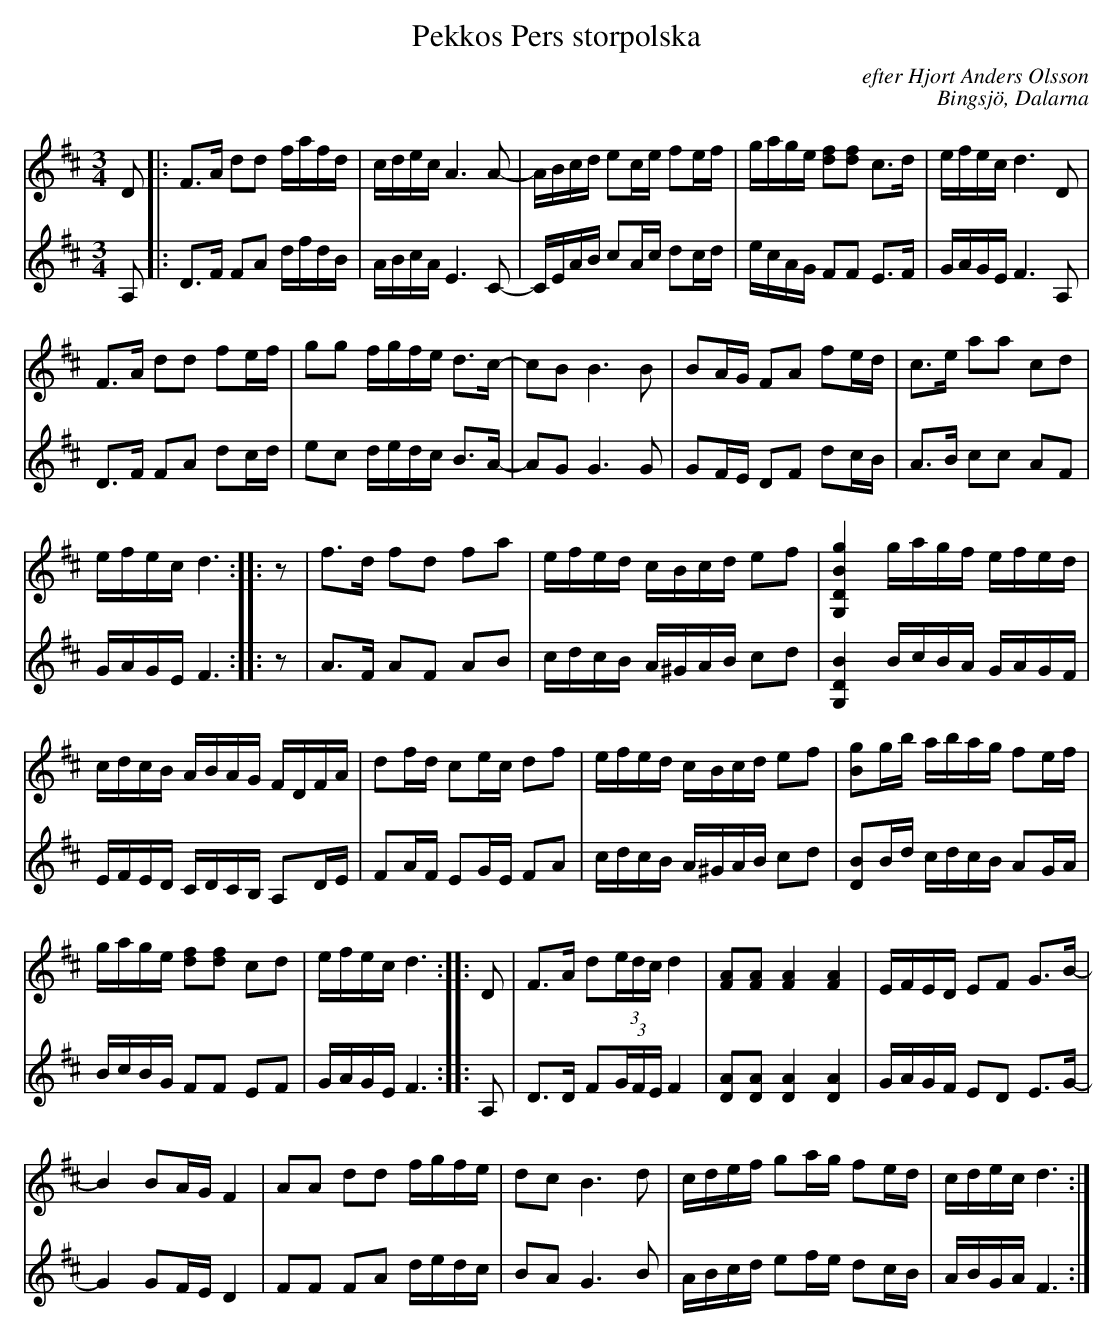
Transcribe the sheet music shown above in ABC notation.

X:1
T: Pekkos Pers storpolska
C: efter Hjort Anders Olsson
C: Bingsjö, Dalarna
M: 3/4
L: 1/8
K: D
V:1
D |: F>A dd f/a/f/d/ | c/d/e/c/ A3 A-| A/B/c/d/ ec/e/ fe/f/ | g/a/g/e/ [df][df] c>d | e/f/e/c/ d3  D|
F>A dd fe/f/ | gg f/g/f/e/ d>c- | cB B3 B | BA/G/ FA fe/d/ | c>e aa cd |
e/f/e/c/ d3 :: z | f>d fd fa | e/f/e/d/ c/B/c/d/ ef | [G,2D2B2g2] g/a/g/f/ e/f/e/d/ |
c/d/c/B/ A/B/A/G/ F/D/F/A/ | df/d/ ce/c/ df | e/f/e/d/ c/B/c/d/ ef | [Bg]g/b/ a/b/a/g/ fe/f/ |
g/a/g/e/ [df][df] cd | e/f/e/c/ d3 :: D | F>A d(3e/d/c/ d2 | [FA][FA] [F2A2] [F2A2] | E/F/E/D/ EF G>B- |
B2 BA/G/ F2 | AA dd f/g/f/e/ | dc B3 d | c/d/e/f/ ga/g/ fe/d/ | c/d/e/c/ d3 :|]
V:2
A, |: D>F FA d/f/d/B/ | A/B/c/A/ E3 C-| C/E/A/B/ cA/c/ dc/d/ | e/c/A/G/ FF E>F | G/A/G/E/ F3 A, |
D>F FA dc/d/ | ec d/e/d/c/ B>A- | AG G3 G | GF/E/ DF dc/B/ | A>B cc AF |
G/A/G/E/ F3 :: z | A>F AF AB | c/d/c/B/ A/^G/A/B/ cd | [G,2D2B2] B/c/B/A/ G/A/G/F/ |
E/F/E/D/ C/D/C/B,/ A,D/E/ | FA/F/ EG/E/ FA | c/d/c/B/ A/^G/A/B/ cd | [DB]B/d/ c/d/c/B/ AG/A/ |
B/c/B/G/ FF EF | G/A/G/E/ F3 :: A, | D>D F(3G/F/E/ F2 | [DA][DA] [D2A2] [D2A2] | G/A/G/F/ ED E>G- |
G2 GF/E/ D2 | FF FA d/e/d/c/ | BA G3 B | A/B/c/d/ ef/e/ dc/B/ | A/B/G/A/ F3 :|]
